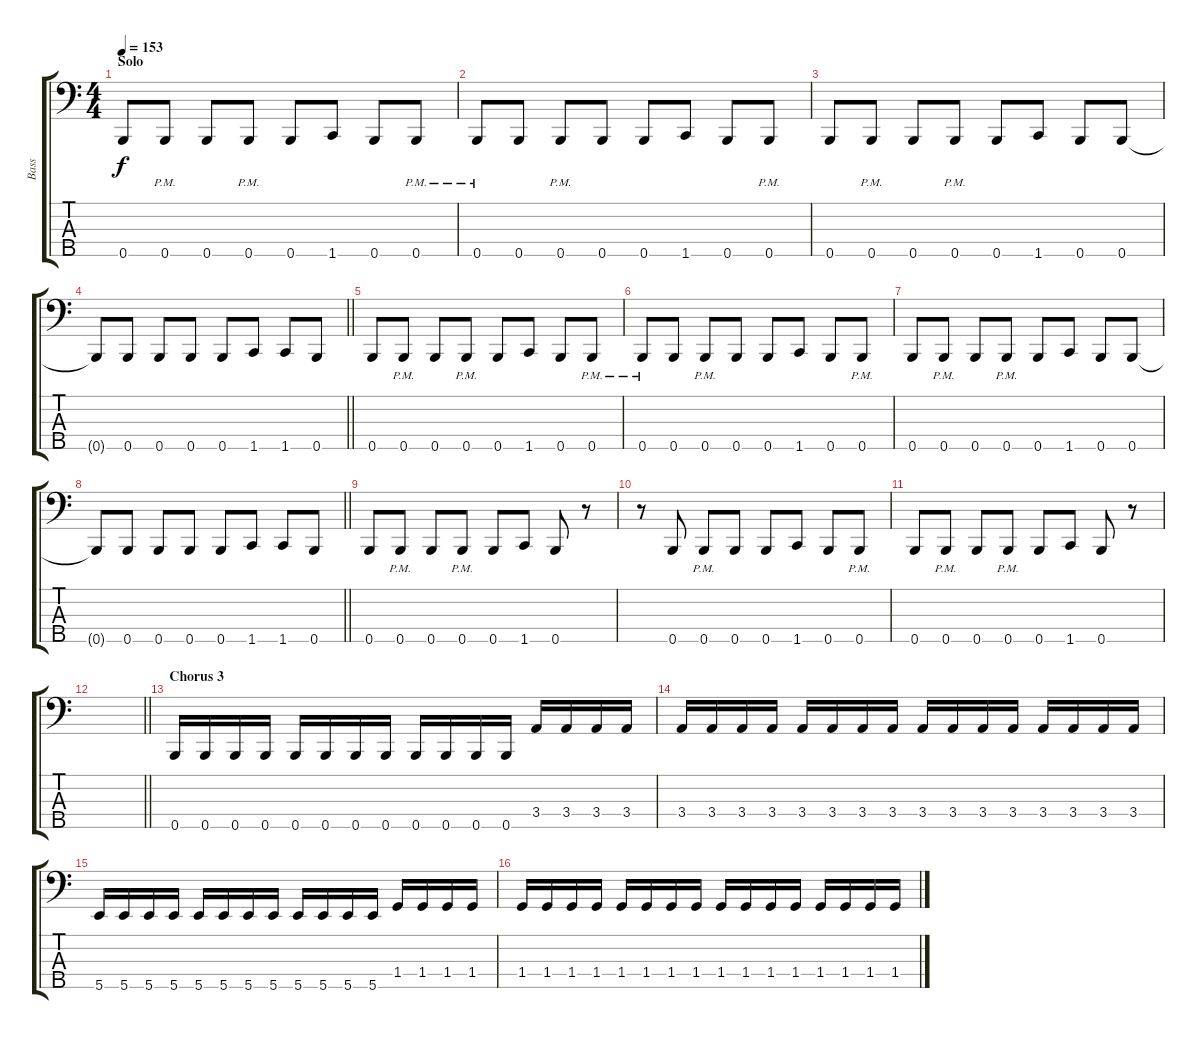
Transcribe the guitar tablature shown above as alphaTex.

\track ("Bass" "Bass") {instrument electricbassfinger}
\staff {score tabs}
\tuning (A2 E2 B1 Gb1 B0) {hide}
\ts (4 4)
\section ("" "Solo")
\tempo 153
\clef f4
\ks c
0.5.8{dy f} 0.5{pm}.8 0.5.8 0.5{pm}.8 0.5.8 1.5.8 0.5.8 0.5{pm}.8 |
0.5{pm}.8 0.5.8 0.5{pm}.8 0.5.8 0.5.8 1.5.8 0.5.8 0.5{pm}.8 |
0.5.8 0.5{pm}.8 0.5.8 0.5{pm}.8 0.5.8 1.5.8 0.5.8 0.5.8 |
\barLineRight lightlight
0.5{t}.8 0.5.8 0.5.8 0.5.8 0.5.8 1.5.8 1.5.8 0.5.8 |
0.5.8 0.5{pm}.8 0.5.8 0.5{pm}.8 0.5.8 1.5.8 0.5.8 0.5{pm}.8 |
0.5{pm}.8 0.5.8 0.5{pm}.8 0.5.8 0.5.8 1.5.8 0.5.8 0.5{pm}.8 |
0.5.8 0.5{pm}.8 0.5.8 0.5{pm}.8 0.5.8 1.5.8 0.5.8 0.5.8 |
\barLineRight lightlight
0.5{t}.8 0.5.8 0.5.8 0.5.8 0.5.8 1.5.8 1.5.8 0.5.8 |
0.5.8 0.5{pm}.8 0.5.8 0.5{pm}.8 0.5.8 1.5.8 0.5.8 r.8 |
r.8 0.5.8 0.5{pm}.8 0.5.8 0.5.8 1.5.8 0.5.8 0.5{pm}.8 |
0.5.8 0.5{pm}.8 0.5.8 0.5{pm}.8 0.5.8 1.5.8 0.5.8 r.8 |
\barLineRight lightlight
|
\section ("" "Chorus 3")
0.5.16 0.5.16 0.5.16 0.5.16 0.5.16 0.5.16 0.5.16 0.5.16 0.5.16 0.5.16 0.5.16 0.5.16 3.4.16 3.4.16 3.4.16 3.4.16 |
3.4.16 3.4.16 3.4.16 3.4.16 3.4.16 3.4.16 3.4.16 3.4.16 3.4.16 3.4.16 3.4.16 3.4.16 3.4.16 3.4.16 3.4.16 3.4.16 |
5.5.16 5.5.16 5.5.16 5.5.16 5.5.16 5.5.16 5.5.16 5.5.16 5.5.16 5.5.16 5.5.16 5.5.16 1.4.16 1.4.16 1.4.16 1.4.16 |
1.4.16 1.4.16 1.4.16 1.4.16 1.4.16 1.4.16 1.4.16 1.4.16 1.4.16 1.4.16 1.4.16 1.4.16 1.4.16 1.4.16 1.4.16 1.4.16
